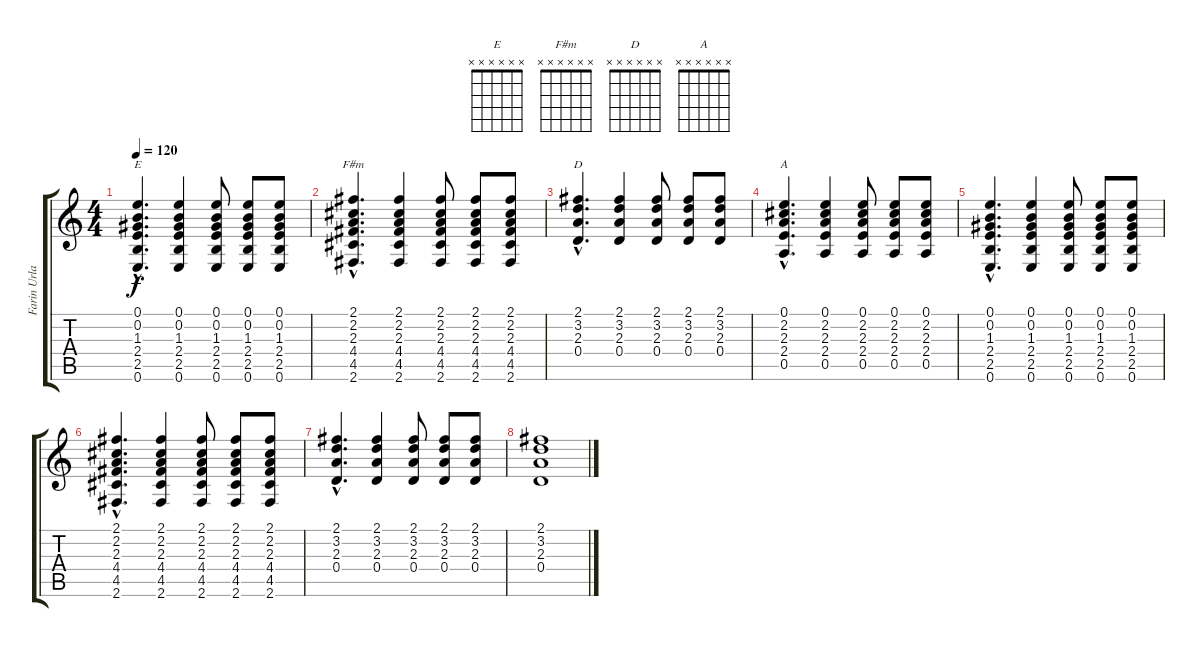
\track ("Farin Urlaub" "Farin Urla") {instrument electricguitarclean}
\staff {score tabs}
\tuning (E4 B3 G3 D3 A2 E2) {hide}
\chord ("E" x x x x x x) {firstfret 0}
\chord ("F#m" x x x x x x) {firstfret 0}
\chord ("D" x x x x x x) {firstfret 0}
\chord ("A" x x x x x x) {firstfret 0}
\ts (4 4)
\tempo 120
\clef g2
\ks c
(0.1{hac} 0.2{hac} 1.3{hac} 2.4{hac} 2.5{hac} 0.6{hac}).4{d ch "E" dy f} (0.1 0.2 1.3 2.4 2.5 0.6).4 (0.1 0.2 1.3 2.4 2.5 0.6).8 (0.1 0.2 1.3 2.4 2.5 0.6).8 (0.1 0.2 1.3 2.4 2.5 0.6).8 |
(2.1{hac} 2.2{hac} 2.3{hac} 4.4{hac} 4.5{hac} 2.6{hac}).4{d ch "F#m"} (2.1 2.2 2.3 4.4 4.5 2.6).4 (2.1 2.2 2.3 4.4 4.5 2.6).8 (2.1 2.2 2.3 4.4 4.5 2.6).8 (2.1 2.2 2.3 4.4 4.5 2.6).8 |
(2.1{hac} 3.2{hac} 2.3{hac} 0.4{hac}).4{d ch "D"} (2.1 3.2 2.3 0.4).4 (2.1 3.2 2.3 0.4).8 (2.1 3.2 2.3 0.4).8 (2.1 3.2 2.3 0.4).8 |
(0.1{hac} 2.2{hac} 2.3{hac} 2.4{hac} 0.5{hac}).4{d ch "A"} (0.1 2.2 2.3 2.4 0.5).4 (0.1 2.2 2.3 2.4 0.5).8 (0.1 2.2 2.3 2.4 0.5).8 (0.1 2.2 2.3 2.4 0.5).8 |
(0.1{hac} 0.2{hac} 1.3{hac} 2.4{hac} 2.5{hac} 0.6{hac}).4{d} (0.1 0.2 1.3 2.4 2.5 0.6).4 (0.1 0.2 1.3 2.4 2.5 0.6).8 (0.1 0.2 1.3 2.4 2.5 0.6).8 (0.1 0.2 1.3 2.4 2.5 0.6).8 |
(2.1{hac} 2.2{hac} 2.3{hac} 4.4{hac} 4.5{hac} 2.6{hac}).4{d} (2.1 2.2 2.3 4.4 4.5 2.6).4 (2.1 2.2 2.3 4.4 4.5 2.6).8 (2.1 2.2 2.3 4.4 4.5 2.6).8 (2.1 2.2 2.3 4.4 4.5 2.6).8 |
(2.1{hac} 3.2{hac} 2.3{hac} 0.4{hac}).4{d} (2.1 3.2 2.3 0.4).4 (2.1 3.2 2.3 0.4).8 (2.1 3.2 2.3 0.4).8 (2.1 3.2 2.3 0.4).8 |
(2.1 3.2 2.3 0.4).1
